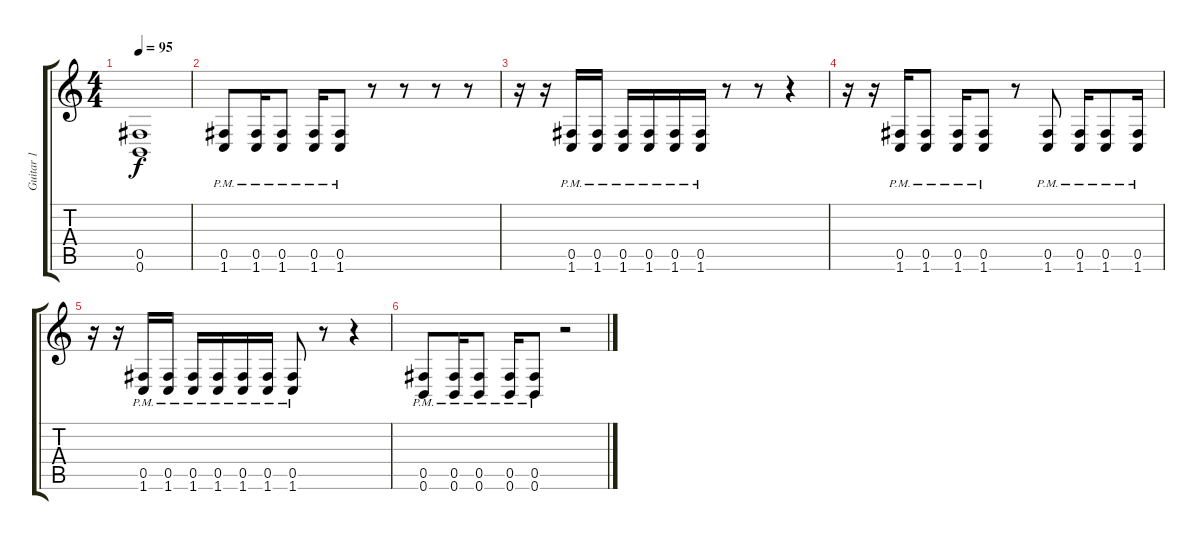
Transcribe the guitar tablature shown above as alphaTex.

\track ("Guitar 1" "Guitar 1") {instrument distortionguitar}
\staff {score tabs}
\tuning (Db4 Ab3 E3 B2 Gb2 B1) {hide}
\ts (4 4)
\tempo 95
\clef g2
\ks c
(0.5{t} 0.6{t}).1{dy f} |
(0.5{pm} 1.6{pm}).8 (0.5{pm} 1.6{pm}).16 (0.5{pm} 1.6{pm}).8 (0.5{pm} 1.6{pm}).16 (0.5{pm} 1.6{pm}).8 r.8 r.8 r.8 r.8 |
r.16 r.16 (0.5{pm} 1.6{pm}).16 (0.5{pm} 1.6{pm}).16 (0.5{pm} 1.6{pm}).16 (0.5{pm} 1.6{pm}).16 (0.5{pm} 1.6{pm}).16 (0.5{pm} 1.6{pm}).16 r.8 r.8 r.4 |
r.16 r.16 (0.5{pm} 1.6{pm}).16 (0.5{pm} 1.6{pm}).8 (0.5{pm} 1.6{pm}).16 (0.5{pm} 1.6{pm}).8 r.8 (0.5{pm} 1.6{pm}).8 (0.5{pm} 1.6{pm}).16 (0.5{pm} 1.6{pm}).8 (0.5{pm} 1.6{pm}).16 |
r.16 r.16 (0.5{pm} 1.6{pm}).16 (0.5{pm} 1.6{pm}).16 (0.5{pm} 1.6{pm}).16 (0.5{pm} 1.6{pm}).16 (0.5{pm} 1.6{pm}).16 (0.5{pm} 1.6{pm}).16 (0.5{pm} 1.6{pm}).8 r.8 r.4 |
(0.5{pm} 0.6{pm}).8 (0.5{pm} 0.6{pm}).16 (0.5{pm} 0.6{pm}).8 (0.5{pm} 0.6{pm}).16 (0.5{pm} 0.6{pm}).8 r.2
